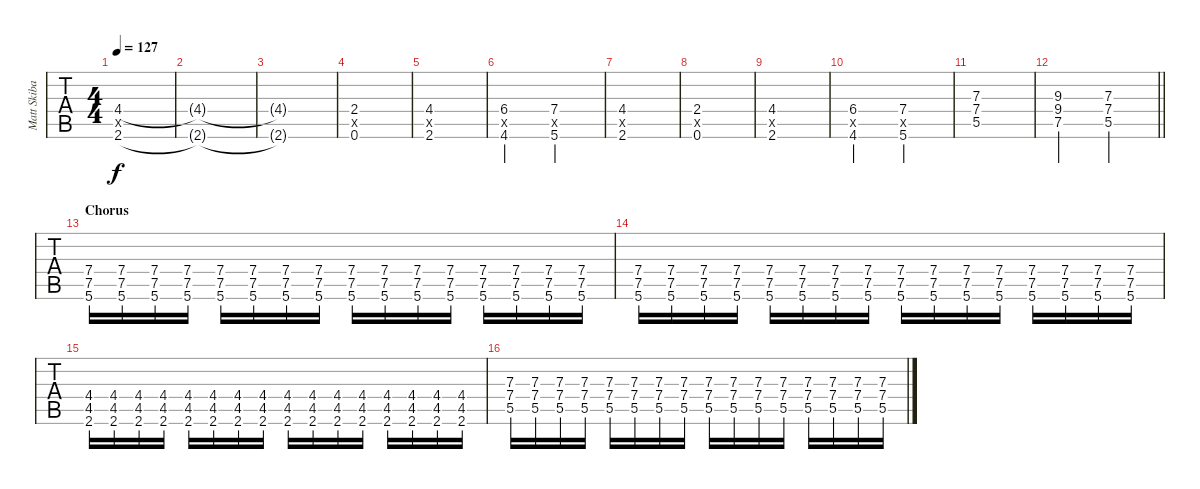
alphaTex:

\track ("Matt Skiba - Guitar One" "Matt Skiba") {instrument distortionguitar}
\staff {tabs}
\tuning (E4 B3 G3 D3 A2 E2) {hide}
\ts (4 4)
\tempo 127
\clef g2
\ks a
(4.4 2.5{x} 2.6).1{dy f} |
(4.4{t} 2.6{t}).1 |
(4.4{t} 2.6{t}).1 |
(2.4 0.5{x} 0.6).1 |
(4.4 2.5{x} 2.6).1 |
(6.4 4.5{x} 4.6).2 (7.4 5.5{x} 5.6).2 |
(4.4 2.5{x} 2.6).1 |
(2.4 0.5{x} 0.6).1 |
(4.4 2.5{x} 2.6).1 |
(6.4 4.5{x} 4.6).2 (7.4 5.5{x} 5.6).2 |
(7.3 7.4 5.5).1 |
\barLineRight lightlight
(9.3 9.4 7.5).2 (7.3 7.4 5.5).2 |
\section ("" "Chorus")
(7.4 7.5 5.6).16 (7.4 7.5 5.6).16 (7.4 7.5 5.6).16 (7.4 7.5 5.6).16 (7.4 7.5 5.6).16 (7.4 7.5 5.6).16 (7.4 7.5 5.6).16 (7.4 7.5 5.6).16 (7.4 7.5 5.6).16 (7.4 7.5 5.6).16 (7.4 7.5 5.6).16 (7.4 7.5 5.6).16 (7.4 7.5 5.6).16 (7.4 7.5 5.6).16 (7.4 7.5 5.6).16 (7.4 7.5 5.6).16 |
(7.4 7.5 5.6).16 (7.4 7.5 5.6).16 (7.4 7.5 5.6).16 (7.4 7.5 5.6).16 (7.4 7.5 5.6).16 (7.4 7.5 5.6).16 (7.4 7.5 5.6).16 (7.4 7.5 5.6).16 (7.4 7.5 5.6).16 (7.4 7.5 5.6).16 (7.4 7.5 5.6).16 (7.4 7.5 5.6).16 (7.4 7.5 5.6).16 (7.4 7.5 5.6).16 (7.4 7.5 5.6).16 (7.4 7.5 5.6).16 |
(4.4 4.5 2.6).16 (4.4 4.5 2.6).16 (4.4 4.5 2.6).16 (4.4 4.5 2.6).16 (4.4 4.5 2.6).16 (4.4 4.5 2.6).16 (4.4 4.5 2.6).16 (4.4 4.5 2.6).16 (4.4 4.5 2.6).16 (4.4 4.5 2.6).16 (4.4 4.5 2.6).16 (4.4 4.5 2.6).16 (4.4 4.5 2.6).16 (4.4 4.5 2.6).16 (4.4 4.5 2.6).16 (4.4 4.5 2.6).16 |
(7.3 7.4 5.5).16 (7.3 7.4 5.5).16 (7.3 7.4 5.5).16 (7.3 7.4 5.5).16 (7.3 7.4 5.5).16 (7.3 7.4 5.5).16 (7.3 7.4 5.5).16 (7.3 7.4 5.5).16 (7.3 7.4 5.5).16 (7.3 7.4 5.5).16 (7.3 7.4 5.5).16 (7.3 7.4 5.5).16 (7.3 7.4 5.5).16 (7.3 7.4 5.5).16 (7.3 7.4 5.5).16 (7.3 7.4 5.5).16
